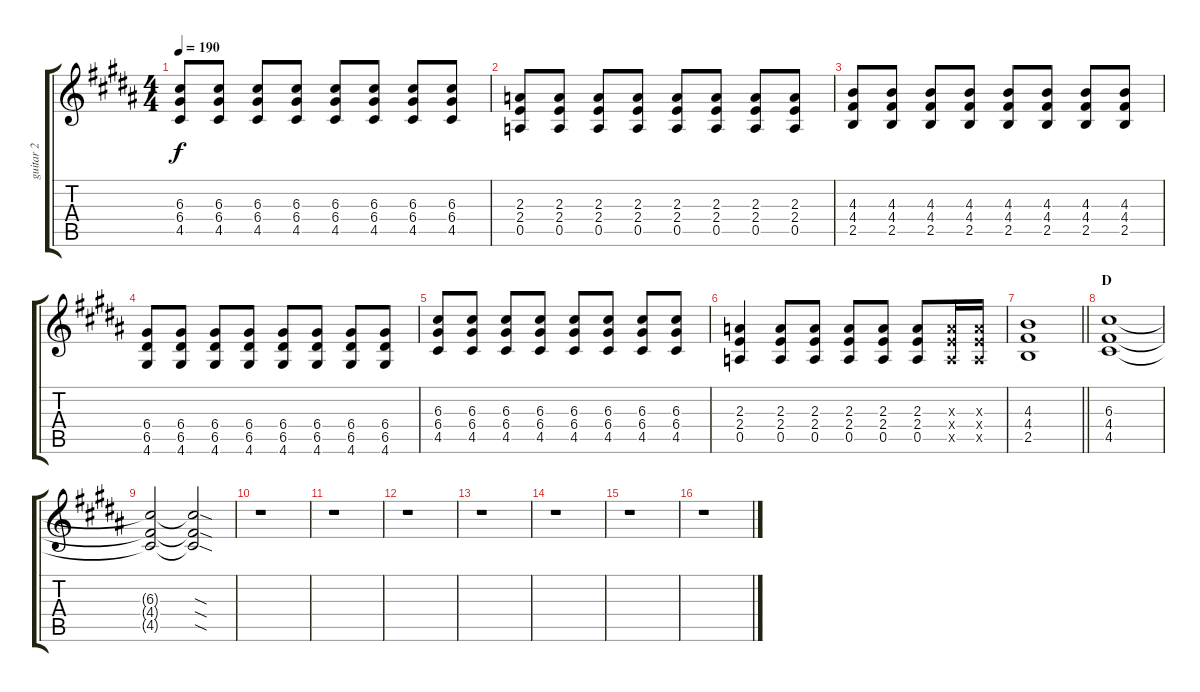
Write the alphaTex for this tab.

\track ("guitar 2" "guitar 2") {instrument distortionguitar}
\staff {score tabs}
\tuning (E4 B3 G3 D3 A2 E2) {hide}
\ts (4 4)
\tempo 190
\clef g2
\ks b
(6.3 6.4 4.5).8{dy f} (6.3 6.4 4.5).8 (6.3 6.4 4.5).8 (6.3 6.4 4.5).8 (6.3 6.4 4.5).8 (6.3 6.4 4.5).8 (6.3 6.4 4.5).8 (6.3 6.4 4.5).8 |
(2.3 2.4 0.5).8 (2.3 2.4 0.5).8 (2.3 2.4 0.5).8 (2.3 2.4 0.5).8 (2.3 2.4 0.5).8 (2.3 2.4 0.5).8 (2.3 2.4 0.5).8 (2.3 2.4 0.5).8 |
(4.3 4.4 2.5).8 (4.3 4.4 2.5).8 (4.3 4.4 2.5).8 (4.3 4.4 2.5).8 (4.3 4.4 2.5).8 (4.3 4.4 2.5).8 (4.3 4.4 2.5).8 (4.3 4.4 2.5).8 |
(6.4 6.5 4.6).8 (6.4 6.5 4.6).8 (6.4 6.5 4.6).8 (6.4 6.5 4.6).8 (6.4 6.5 4.6).8 (6.4 6.5 4.6).8 (6.4 6.5 4.6).8 (6.4 6.5 4.6).8 |
(6.3 6.4 4.5).8 (6.3 6.4 4.5).8 (6.3 6.4 4.5).8 (6.3 6.4 4.5).8 (6.3 6.4 4.5).8 (6.3 6.4 4.5).8 (6.3 6.4 4.5).8 (6.3 6.4 4.5).8 |
(2.3 2.4 0.5).4 (2.3 2.4 0.5).8 (2.3 2.4 0.5).8 (2.3 2.4 0.5).8 (2.3 2.4 0.5).8 (2.3 2.4 0.5).8 (2.3{x} 2.4{x} 0.5{x}).16 (2.3{x} 2.4{x} 0.5{x}).16 |
\barLineRight lightlight
(4.3 4.4 2.5).1 |
\section ("" "D")
(6.3 4.4 4.5).1 |
(6.3{t} 4.4{t} 4.5{t}).2 (6.3{sod t} 4.4{sod t} 4.5{sod t}).2 |
r.1 |
r.1 |
r.1 |
r.1 |
r.1 |
r.1 |
r.1
